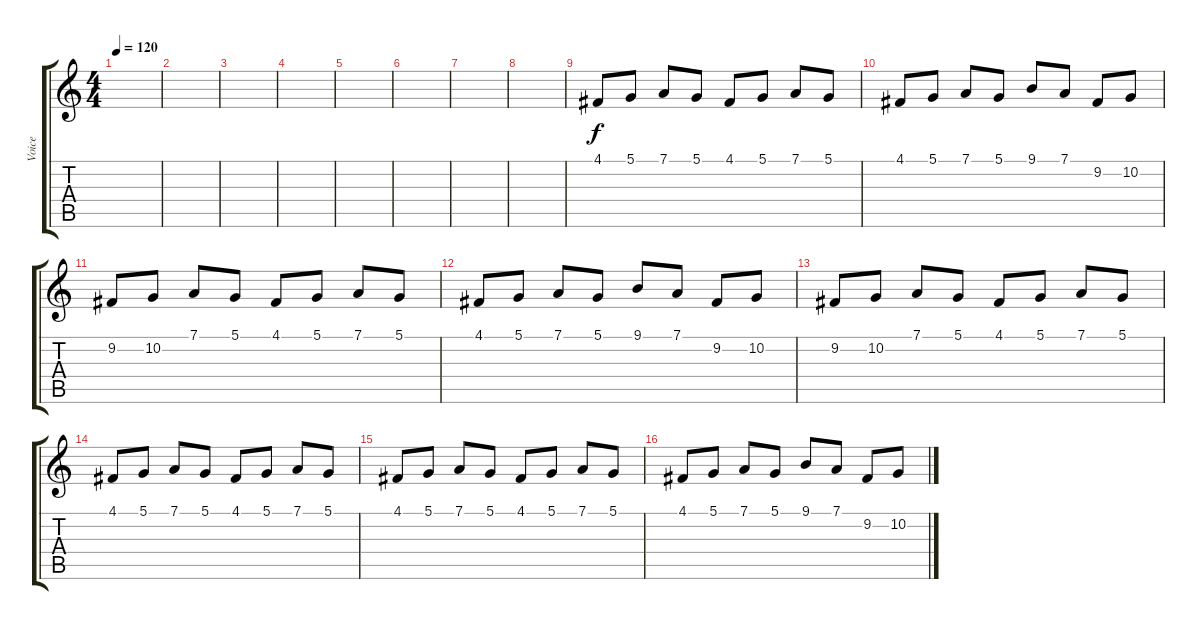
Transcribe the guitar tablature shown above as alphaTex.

\track ("Voice" "Voice") {instrument englishhorn}
\staff {score tabs}
\tuning (D4 A3 F3 C3 G2 C2) {hide}
\ts (4 4)
\tempo 120
\clef g2
\ks c
|
|
|
|
|
|
|
|
4.1.8 5.1.8 7.1.8 5.1.8 4.1.8 5.1.8 7.1.8 5.1.8 |
4.1.8 5.1.8 7.1.8 5.1.8 9.1.8 7.1.8 9.2.8 10.2.8 |
9.2.8 10.2.8 7.1.8 5.1.8 4.1.8 5.1.8 7.1.8 5.1.8 |
4.1.8 5.1.8 7.1.8 5.1.8 9.1.8 7.1.8 9.2.8 10.2.8 |
9.2.8 10.2.8 7.1.8 5.1.8 4.1.8 5.1.8 7.1.8 5.1.8 |
4.1.8 5.1.8 7.1.8 5.1.8 4.1.8 5.1.8 7.1.8 5.1.8 |
4.1.8 5.1.8 7.1.8 5.1.8 4.1.8 5.1.8 7.1.8 5.1.8 |
4.1.8 5.1.8 7.1.8 5.1.8 9.1.8 7.1.8 9.2.8 10.2.8
